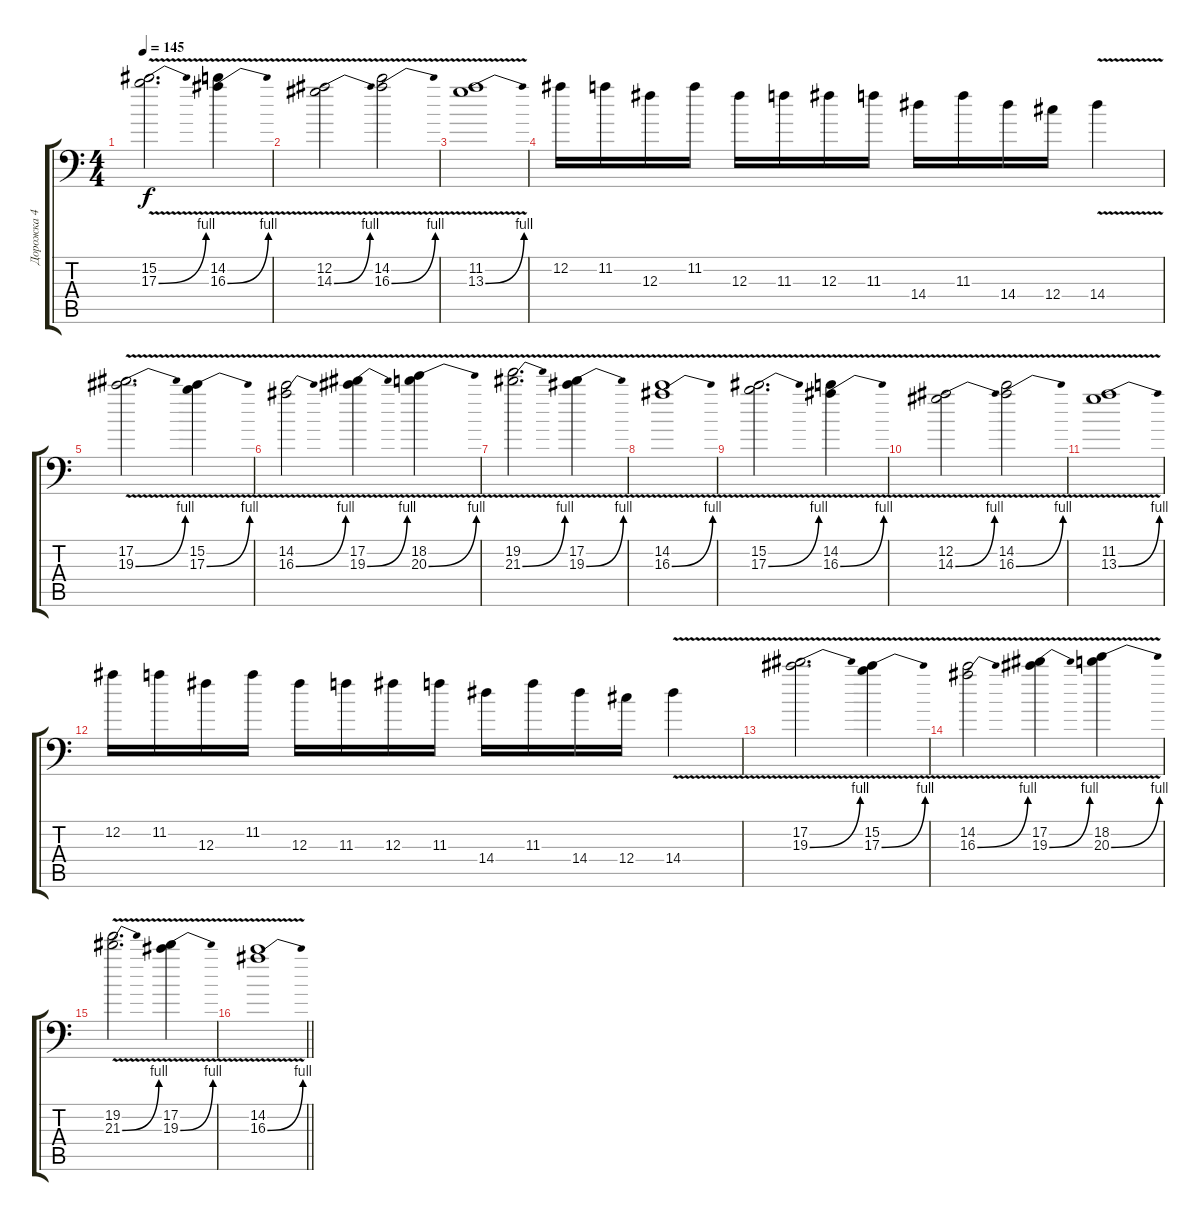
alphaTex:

\track ("Дорожка 4" "Дорожка 4") {instrument overdrivenguitar}
\staff {score tabs}
\tuning (Eb4 Bb3 Gb3 Db3 Ab2 Bb1) {hide}
\ts (4 4)
\tempo 145
\clef f4
\ks c
(15.2 17.3{be (bend 0 0 60 4) v}).2{d dy f balance 8} (14.2 16.3{be (bend 0 0 60 4) v}).4 |
(12.2 14.3{be (bend 0 0 60 4) v}).2 (14.2 16.3{be (bend 0 0 60 4) v}).2 |
(11.2 13.3{be (bend 0 0 60 4) v}).1 |
12.2.16 11.2.16 12.3.16 11.2.16 12.3.16 11.3.16 12.3.16 11.3.16 14.4.16 11.3.16 14.4.16 12.4.16 14.4{v}.4 |
(17.2 19.3{be (bend 0 0 60 4) v}).2{d} (15.2 17.3{be (bend 0 0 60 4) v}).4 |
(14.2 16.3{be (bend 0 0 60 4) v}).2 (17.2 19.3{be (bend 0 0 60 4) v}).4 (18.2 20.3{be (bend 0 0 60 4) v}).4 |
(19.2 21.3{be (bend 0 0 60 4) v}).2{d} (17.2 19.3{be (bend 0 0 60 4) v}).4 |
(14.2 16.3{be (bend 0 0 60 4) v}).1 |
(15.2 17.3{be (bend 0 0 60 4) v}).2{d} (14.2 16.3{be (bend 0 0 60 4) v}).4 |
(12.2 14.3{be (bend 0 0 60 4) v}).2 (14.2 16.3{be (bend 0 0 60 4) v}).2 |
(11.2 13.3{be (bend 0 0 60 4) v}).1 |
12.2.16 11.2.16 12.3.16 11.2.16 12.3.16 11.3.16 12.3.16 11.3.16 14.4.16 11.3.16 14.4.16 12.4.16 14.4{v}.4 |
(17.2 19.3{be (bend 0 0 60 4) v}).2{d} (15.2 17.3{be (bend 0 0 60 4) v}).4 |
(14.2 16.3{be (bend 0 0 60 4) v}).2 (17.2 19.3{be (bend 0 0 60 4) v}).4 (18.2 20.3{be (bend 0 0 60 4) v}).4 |
(19.2 21.3{be (bend 0 0 60 4) v}).2{d} (17.2 19.3{be (bend 0 0 60 4) v}).4 |
\barLineRight lightlight
(14.2 16.3{be (bend 0 0 60 4) v}).1
